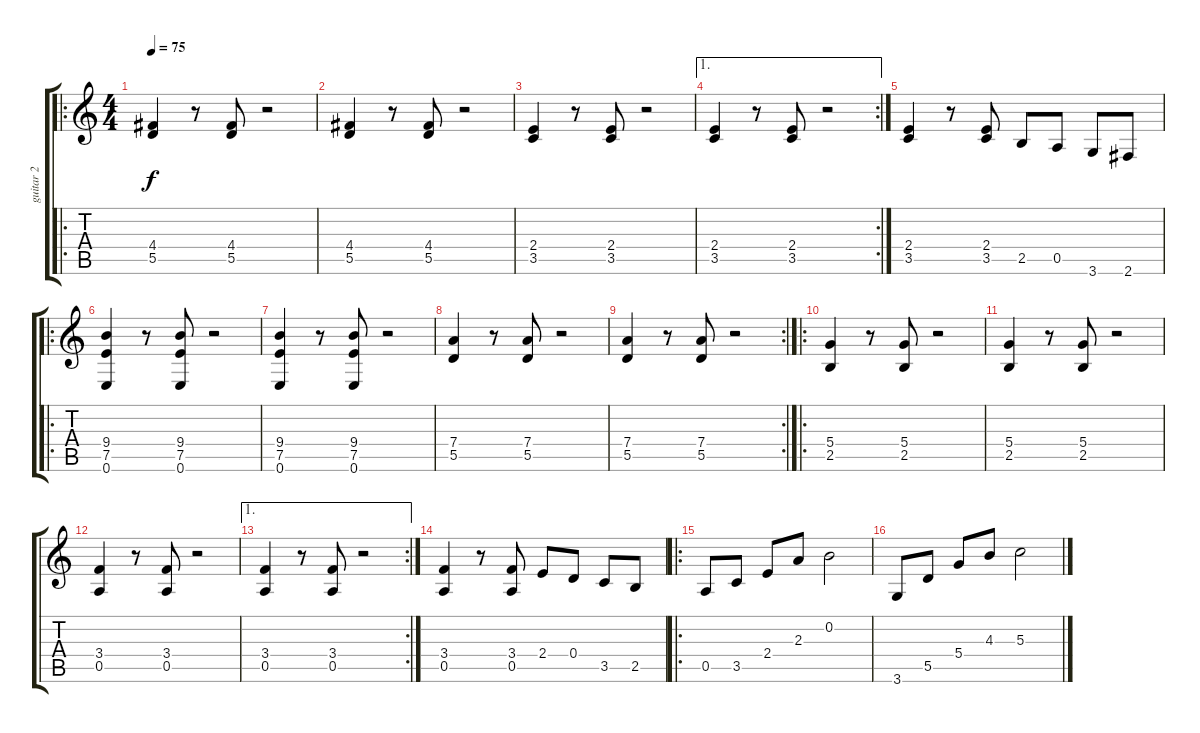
\track ("guitar 2" "guitar 2") {instrument distortionguitar}
\staff {score tabs}
\tuning (E4 B3 G3 D3 A2 E2) {hide}
\ro
\ts (4 4)
\tempo 75
\clef g2
\ks c
(4.4 5.5).4{dy f} r.8 (4.4 5.5).8 r.2 |
(4.4 5.5).4 r.8 (4.4 5.5).8 r.2 |
(2.4 3.5).4 r.8 (2.4 3.5).8 r.2 |
\ae 1
\rc 2
(2.4 3.5).4 r.8 (2.4 3.5).8 r.2 |
(2.4 3.5).4 r.8 (2.4 3.5).8 2.5.8 0.5.8 3.6.8 2.6.8 |
\ro
(9.4 7.5 0.6).4 r.8 (9.4 7.5 0.6).8 r.2 |
(9.4 7.5 0.6).4 r.8 (9.4 7.5 0.6).8 r.2 |
(7.4 5.5).4 r.8 (7.4 5.5).8 r.2 |
\rc 2
(7.4 5.5).4 r.8 (7.4 5.5).8 r.2 |
\ro
(5.4 2.5).4 r.8 (5.4 2.5).8 r.2 |
(5.4 2.5).4 r.8 (5.4 2.5).8 r.2 |
(3.4 0.5).4 r.8 (3.4 0.5).8 r.2 |
\ae 1
\rc 2
(3.4 0.5).4 r.8 (3.4 0.5).8 r.2 |
(3.4 0.5).4 r.8 (3.4 0.5).8 2.4.8 0.4.8 3.5.8 2.5.8 |
\ro
0.5.8 3.5.8 2.4.8 2.3.8 0.2.2 |
3.6.8 5.5.8 5.4.8 4.3.8 5.3.2
